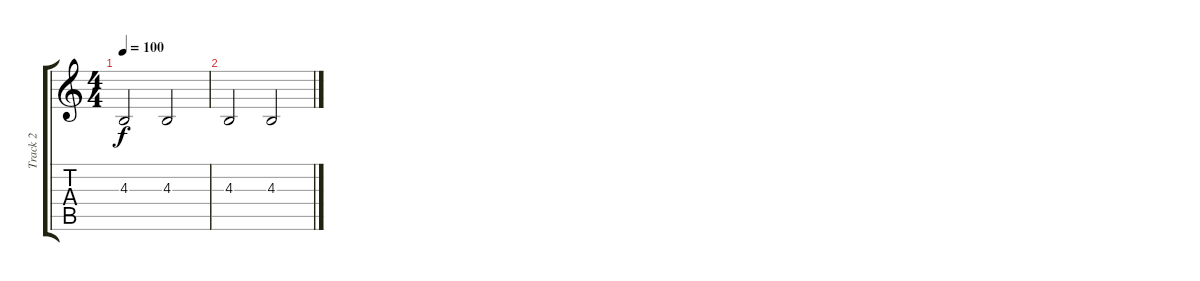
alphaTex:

\track ("Track 2" "Track 2") {instrument fx6goblins}
\staff {score tabs}
\tuning (E4 B3 G3 D3 A2 E2) {hide}
\ts (4 4)
\tempo 100
\clef g2
\ks c
4.3.2{dy f} 4.3.2 |
4.3.2 4.3.2
